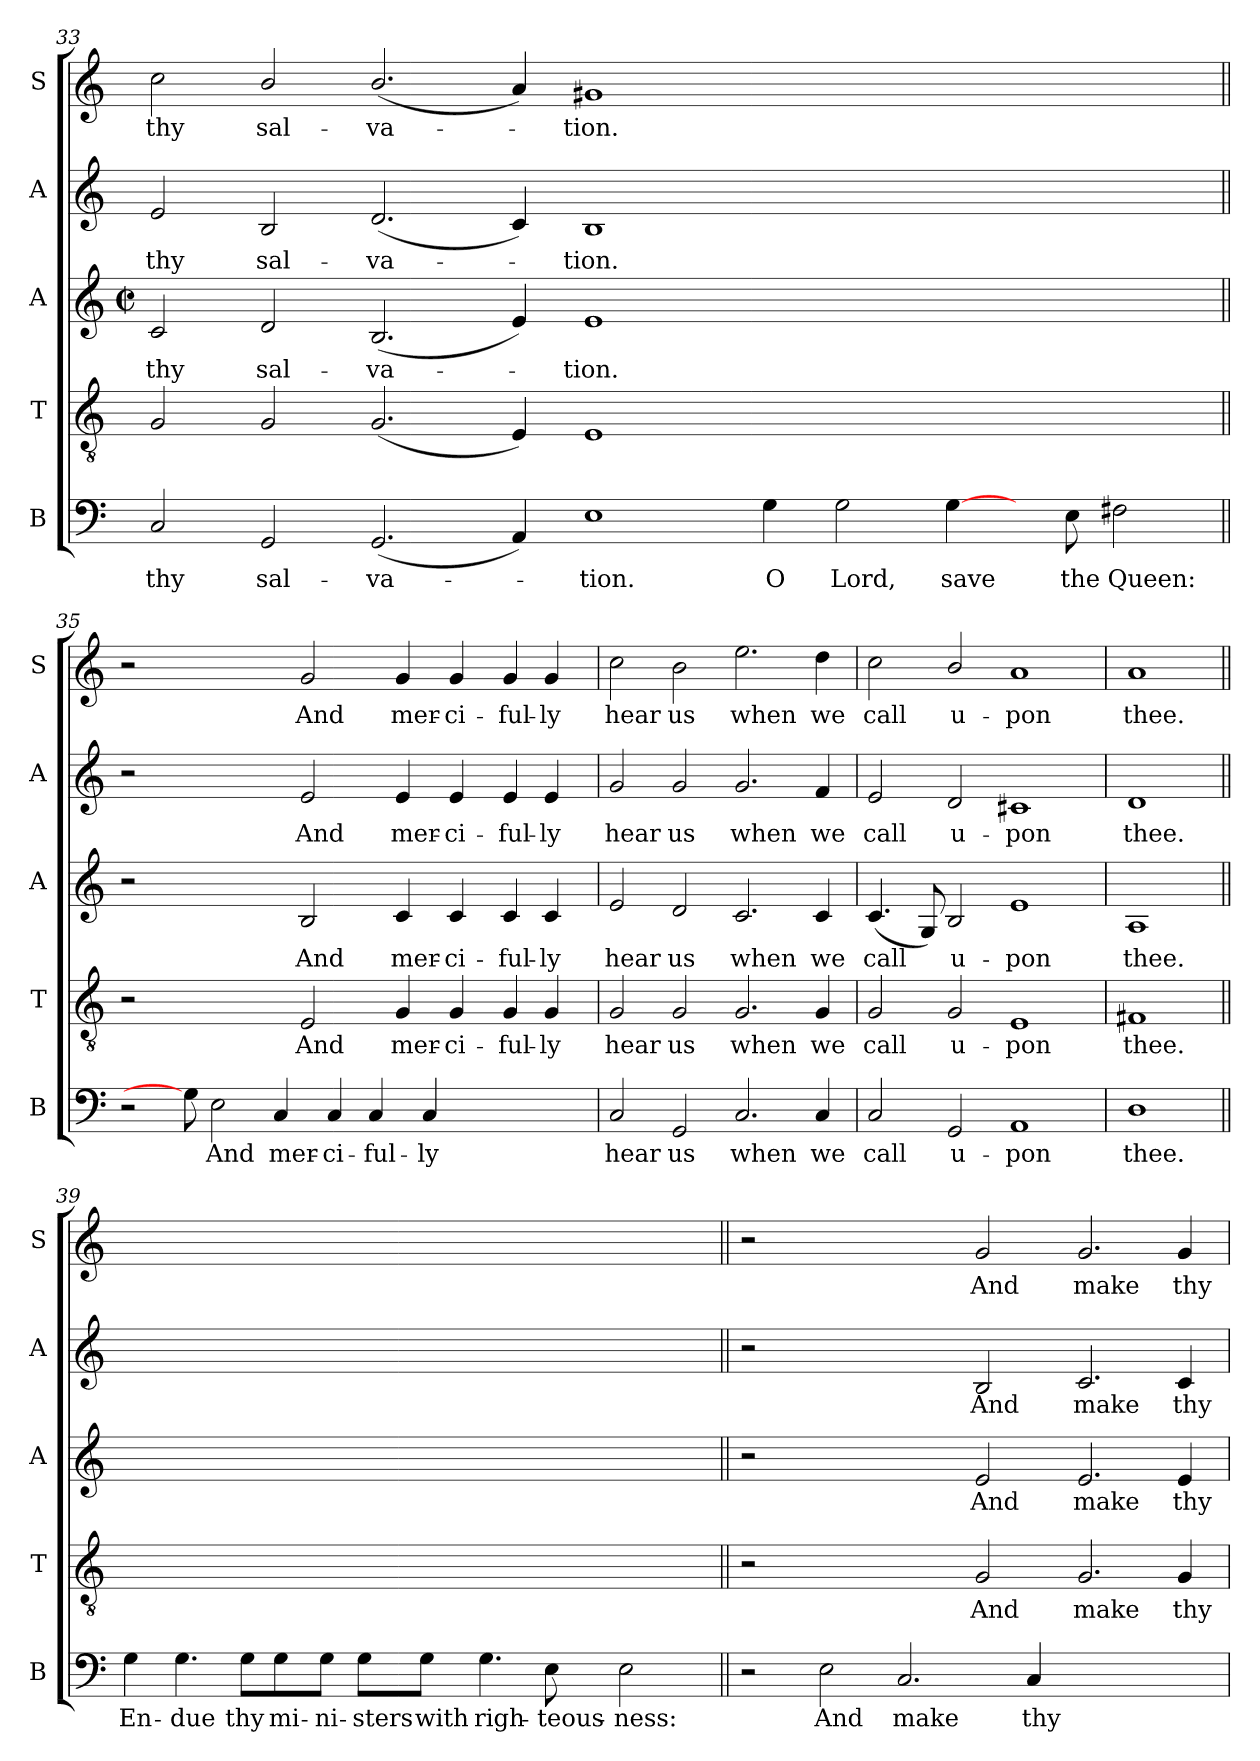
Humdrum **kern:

**kern	**text	**kern	**text	**kern	**text	**kern	**text	**kern	**text
*part5	*part5	*part4	*part4	*part3	*part3	*part2	*part2	*part1	*part1
*staff5	*staff5	*staff4	*staff4	*staff3	*staff3	*staff2	*staff2	*staff1	*staff1
*I"B	*	*I"T	*	*I"A	*	*I"A	*	*I"S	*
*I'B	*	*I'T	*	*I'A	*	*I'A	*	*I'S	*
*clefF4	*	*clefGv2	*	*clefG2	*	*clefG2	*	*clefG2	*
*k[]	*	*k[]	*	*k[]	*	*k[]	*	*k[]	*
*	*	*	*	*M2/2	*	*	*	*	*
*	*	*	*	*met(c|)	*	*	*	*	*
=33	=33	=33	=33	=33	=33	=33	=33	=33	=33
!	!LO:LY:b	!	!	!	!LO:LY:b	!	!LO:LY:b	!	!LO:LY:b
2C/	thy	2G/	.	2c/	thy	2e/	thy	2cc\	thy
!	!LO:LY:b	!	!	!	!LO:LY:b	!	!LO:LY:b	!	!LO:LY:b
2GG/	sal-	2G/	.	2d/	sal-	2B/	sal-	2b/	sal-
!	!LO:LY:b	!	!	!	!LO:LY:b	!	!LO:LY:b	!	!LO:LY:b
(<2.GG/	-va-	(<2.G/	.	(<2.B/	-va-	(<2.d/	-va-	(<2.b/	-va-
4AA/)	.	4E/)	.	4e/)	.	4c/)	.	4a/)	.
!	!LO:LY:b	!	!	!	!LO:LY:b	!	!LO:LY:b	!	!LO:LY:b
1E	tion.	1E	.	1e	tion.	1B	tion.	1g#X	tion.
!!LO:LB:g=z
=34-	=34-	=34-	=34-	=34-	=34-	=34-	=34-	=34-	=34-
!	!LO:LY:b	!	!	!	!	!	!	!	!
4G\	O	1ryy	.	1ryy	.	1ryy	.	1ryy	.
!	!LO:LY:b	!	!	!	!	!	!	!	!
2G\	Lord,	.	.	.	.	.	.	.	.
!	!LO:LY:b	!	!	!	!	!	!	!	!
[4G\	save	.	.	.	.	.	.	.	.
8ryy	.	2.ryy	.	2.ryy	.	2.ryy	.	2.ryy	.
!	!LO:LY:b	!	!	!	!	!	!	!	!
8E\	the	.	.	.	.	.	.	.	.
!	!LO:LY:b	!	!	!	!	!	!	!	!
2F#X\	Queen:	.	.	.	.	.	.	.	.
=35||	=35||	=35||	=35||	=35||	=35||	=35||	=35||	=35||	=35||
*	*	*	*	*	*	*	*	*MM240	*
2r	.	2r	.	2r	.	2r	.	2r	.
8G\]	.	2.ryy	.	2.ryy	.	2.ryy	.	2.ryy	.
!	!LO:LY:b	!	!	!	!	!	!	!	!
2E\	And	.	.	.	.	.	.	.	.
!	!LO:LY:b	!	!	!	!	!	!	!	!
4C/	mer-	.	.	.	.	.	.	.	.
!	!	!	!LO:LY:b	!	!LO:LY:b	!	!LO:LY:b	!	!LO:LY:b
.	.	2E/	And	2B/	And	2e/	And	2g/	And
!	!LO:LY:b	!	!	!	!	!	!	!	!
4C/	-ci-	.	.	.	.	.	.	.	.
!	!LO:LY:b	!	!	!	!	!	!	!	!
4C/	-ful-	.	.	.	.	.	.	.	.
!	!	!	!LO:LY:b	!	!LO:LY:b	!	!LO:LY:b	!	!LO:LY:b
.	.	4G/	mer-	4c/	mer-	4e/	mer-	4g/	mer-
!	!LO:LY:b	!	!	!	!	!	!	!	!
4C/	-ly	.	.	.	.	.	.	.	.
!	!	!	!LO:LY:b	!	!LO:LY:b	!	!LO:LY:b	!	!LO:LY:b
.	.	4G/	-ci-	4c/	-ci-	4e/	-ci-	4g/	-ci-
2ryy	.	.	.	.	.	.	.	.	.
!	!	!	!LO:LY:b	!	!LO:LY:b	!	!LO:LY:b	!	!LO:LY:b
.	.	4G/	-ful-	4c/	-ful-	4e/	-ful-	4g/	-ful-
!	!	!	!LO:LY:b	!	!LO:LY:b	!	!LO:LY:b	!	!LO:LY:b
.	.	4G/	-ly	4c/	-ly	4e/	-ly	4g/	-ly
8ryy	.	.	.	.	.	.	.	.	.
=36	=36	=36	=36	=36	=36	=36	=36	=36	=36
!	!LO:LY:b	!	!LO:LY:b	!	!LO:LY:b	!	!LO:LY:b	!	!LO:LY:b
2C/	hear	2G/	hear	2e/	hear	2g/	hear	2cc\	hear
!	!LO:LY:b	!	!LO:LY:b	!	!LO:LY:b	!	!LO:LY:b	!	!LO:LY:b
2GG/	us	2G/	us	2d/	us	2g/	us	2b\	us
!	!LO:LY:b	!	!LO:LY:b	!	!LO:LY:b	!	!LO:LY:b	!	!LO:LY:b
2.C/	when	2.G/	when	2.c/	when	2.g/	when	2.ee\	when
!	!LO:LY:b	!	!LO:LY:b	!	!LO:LY:b	!	!LO:LY:b	!	!LO:LY:b
4C/	we	4G/	we	4c/	we	4f/	we	4dd\	we
=37	=37	=37	=37	=37	=37	=37	=37	=37	=37
!	!LO:LY:b	!	!LO:LY:b	!	!LO:LY:b	!	!LO:LY:b	!	!LO:LY:b
2C/	call	2G/	call	(<4.c/	call	2e/	call	2cc\	call
.	.	.	.	8G/)	.	.	.	.	.
!	!LO:LY:b	!	!LO:LY:b	!	!LO:LY:b	!	!LO:LY:b	!	!LO:LY:b
2GG/	u-	2G/	u-	2B/	u-	2d/	u-	2b/	u-
!	!LO:LY:b	!	!LO:LY:b	!	!LO:LY:b	!	!LO:LY:b	!	!LO:LY:b
1AA	-pon	1E	-pon	1e	-pon	1c#X	-pon	1a	-pon
=38	=38	=38	=38	=38	=38	=38	=38	=38	=38
!	!LO:LY:b	!	!LO:LY:b	!	!LO:LY:b	!	!LO:LY:b	!	!LO:LY:b
1D	thee.	1F#X	thee.	1A	thee.	1d	thee.	1a	thee.
!!LO:PB:g=z
=39||	=39||	=39||	=39||	=39||	=39||	=39||	=39||	=39||	=39||
*	*	*	*	*	*	*	*	*MM140	*
!	!LO:LY:b	!	!	!	!	!	!	!	!
4G\	En-	1ryy	.	1ryy	.	1ryy	.	1ryy	.
!	!LO:LY:b	!	!	!	!	!	!	!	!
4.G\	-due	.	.	.	.	.	.	.	.
!	!LO:LY:b	!	!	!	!	!	!	!	!
8G\L	thy	.	.	.	.	.	.	.	.
!	!LO:LY:b	!	!	!	!	!	!	!	!
8G\	mi-	.	.	.	.	.	.	.	.
!	!LO:LY:b	!	!	!	!	!	!	!	!
8G\J	-ni-	.	.	.	.	.	.	.	.
!	!LO:LY:b	!	!	!	!	!	!	!	!
8G\L	-sters	1ryy	.	1ryy	.	1ryy	.	1ryy	.
!	!LO:LY:b	!	!	!	!	!	!	!	!
8G\J	with	.	.	.	.	.	.	.	.
!	!LO:LY:b	!	!	!	!	!	!	!	!
4.G\	righ-	.	.	.	.	.	.	.	.
!	!LO:LY:b	!	!	!	!	!	!	!	!
8E\	-teous-	.	.	.	.	.	.	.	.
!	!LO:LY:b	!	!	!	!	!	!	!	!
2E\	-ness:	.	.	.	.	.	.	.	.
.	.	4ryy	.	4ryy	.	4ryy	.	4ryy	.
=40||	=40||	=40||	=40||	=40||	=40||	=40||	=40||	=40||	=40||
*	*	*	*	*	*	*	*	*MM240	*
2r	.	2r	.	2r	.	2r	.	2r	.
!	!LO:LY:b	!	!	!	!	!	!	!	!
2E\	And	1ryy	.	1ryy	.	1ryy	.	1ryy	.
!	!LO:LY:b	!	!	!	!	!	!	!	!
2.C/	make	.	.	.	.	.	.	.	.
!	!	!	!LO:LY:b	!	!LO:LY:b	!	!LO:LY:b	!	!LO:LY:b
.	.	2G/	And	2e/	And	2B/	And	2g/	And
!	!LO:LY:b	!	!	!	!	!	!	!	!
4C/	thy	.	.	.	.	.	.	.	.
!	!	!	!LO:LY:b	!	!LO:LY:b	!	!LO:LY:b	!	!LO:LY:b
1ryy	.	2.G/	make	2.e/	make	2.c/	make	2.g/	make
!	!	!	!LO:LY:b	!	!LO:LY:b	!	!LO:LY:b	!	!LO:LY:b
.	.	4G/	thy	4e/	thy	4c/	thy	4g/	thy
=	=	=	=	=	=	=	=	=	=
*-	*-	*-	*-	*-	*-	*-	*-	*-	*-
